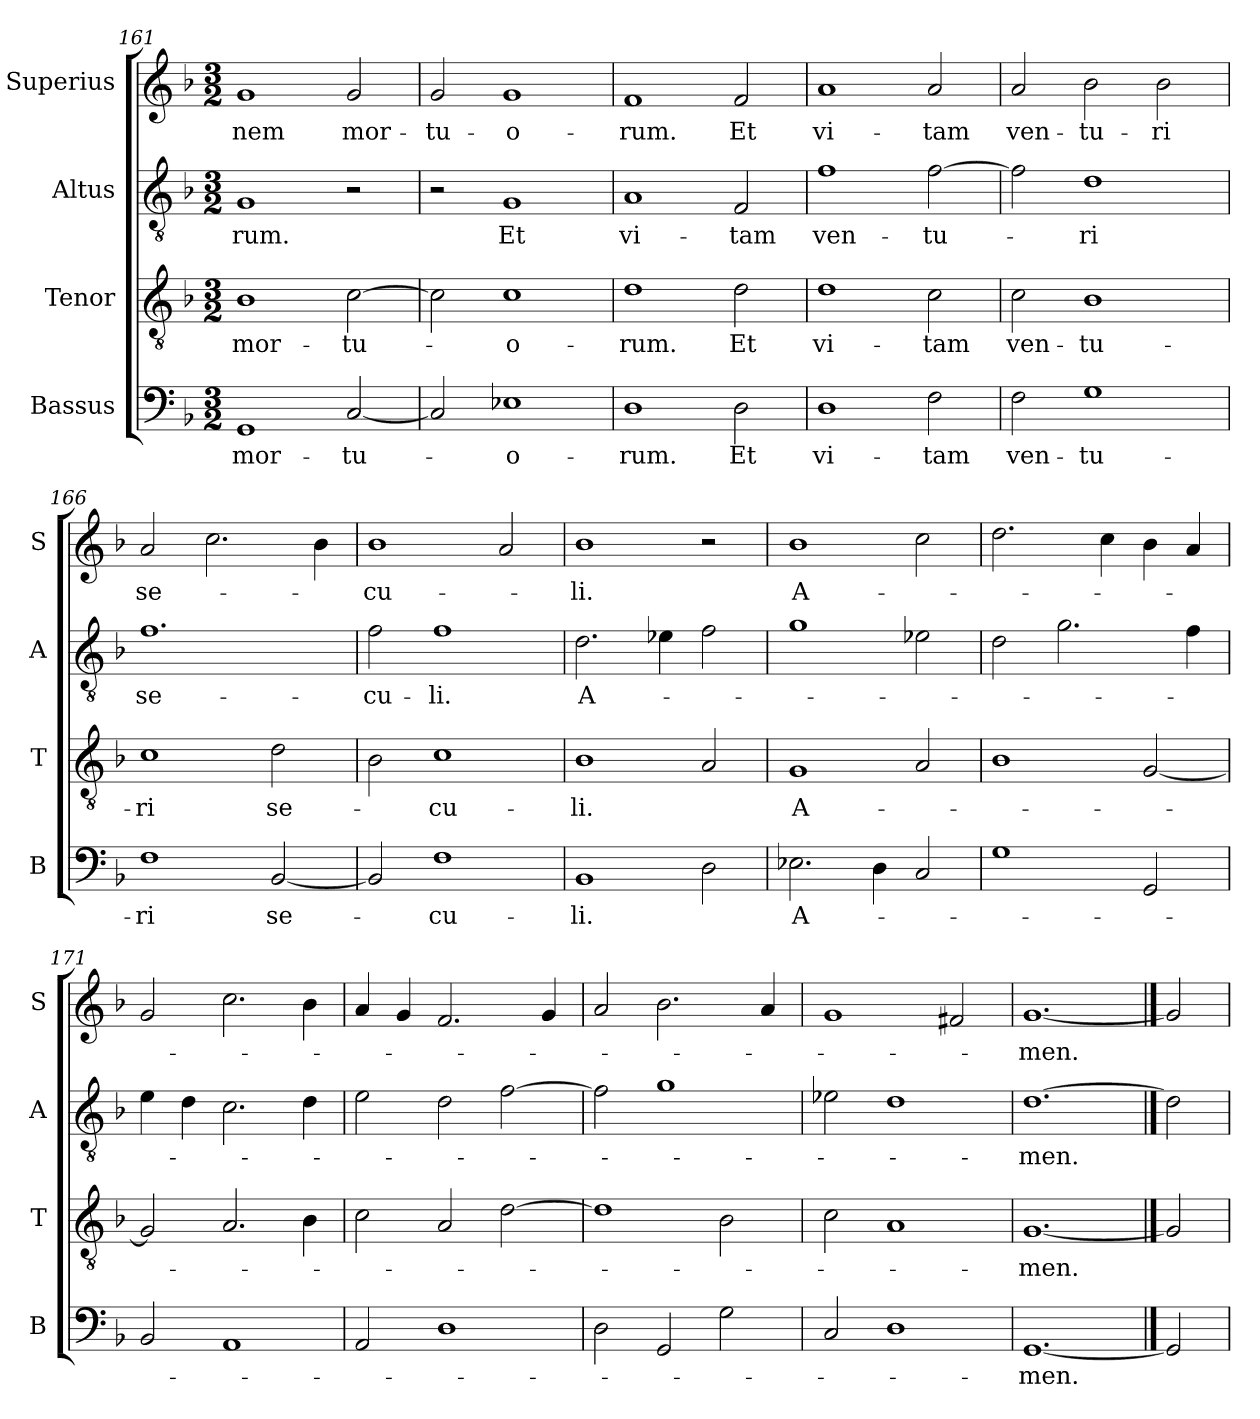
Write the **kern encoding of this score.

**kern	**text	**kern	**text	**kern	**text	**kern	**text
*part4	*part4	*part3	*part3	*part2	*part2	*part1	*part1
*staff4	*staff4	*staff3	*staff3	*staff2	*staff2	*staff1	*staff1
*I"Bassus	*	*I"Tenor	*	*I"Altus	*	*I"Superius	*
*I'B	*	*I'T	*	*I'A	*	*I'S	*
*clefF4	*	*clefGv2	*	*clefGv2	*	*clefG2	*
*k[b-]	*	*k[b-]	*	*k[b-]	*	*k[b-]	*
*M3/2	*	*M3/2	*	*M3/2	*	*M3/2	*
=161	=161	=161	=161	=161	=161	=161	=161
1GG	mor-	1B-	mor-	1G	-rum.	1g	-nem
[2C	-tu-	[2c	-tu-	2r	.	2g	mor-
=162	=162	=162	=162	=162	=162	=162	=162
2C]	.	2c]	.	2r	.	2g	-tu-
1E-X	-o-	1c	-o-	1G	Et	1g	-o-
=163	=163	=163	=163	=163	=163	=163	=163
1D	-rum.	1d	-rum.	1A	vi-	1f	-rum.
2D	Et	2d	Et	2F	-tam	2f	Et
=164	=164	=164	=164	=164	=164	=164	=164
1D	vi-	1d	vi-	1f	ven-	1a	vi-
2F	-tam	2c	-tam	[2f	-tu-	2a	-tam
=165	=165	=165	=165	=165	=165	=165	=165
2F	ven-	2c	ven-	2f]	.	2a	ven-
1G	-tu-	1B-	-tu-	1d	-ri	2b-	-tu-
.	.	.	.	.	.	2b-	-ri
=166	=166	=166	=166	=166	=166	=166	=166
1F	-ri	1c	-ri	1.f	se-	2a	se-
.	.	.	.	.	.	2.cc	.
[2BB-	se-	2d	se-	.	.	.	.
.	.	.	.	.	.	4b-	.
=167	=167	=167	=167	=167	=167	=167	=167
2BB-]	.	2B-	.	2f	-cu-	1b-	-cu-
1F	-cu-	1c	-cu-	1f	-li.	.	.
.	.	.	.	.	.	2a	.
=168	=168	=168	=168	=168	=168	=168	=168
1BB-	-li.	1B-	-li.	2.d	A-	1b-	-li.
.	.	.	.	4e-X	.	.	.
2D	.	2A	.	2f	.	2r	.
=169	=169	=169	=169	=169	=169	=169	=169
2.E-X	A-	1G	A-	1g	.	1b-	A-
4D	.	.	.	.	.	.	.
2C	.	2A	.	2e-X	.	2cc	.
=170	=170	=170	=170	=170	=170	=170	=170
1G	.	1B-	.	2d	.	2.dd	.
.	.	.	.	2.g	.	.	.
.	.	.	.	.	.	4cc	.
2GG	.	[2G	.	.	.	4b-	.
.	.	.	.	4f	.	4a	.
=171	=171	=171	=171	=171	=171	=171	=171
2BB-	.	2G]	.	4e	.	2g	.
.	.	.	.	4d	.	.	.
1AA	.	2.A	.	2.c	.	2.cc	.
.	.	4B-	.	4d	.	4b-	.
=172	=172	=172	=172	=172	=172	=172	=172
2AA	.	2c	.	2e	.	4a	.
.	.	.	.	.	.	4g	.
1D	.	2A	.	2d	.	2.f	.
.	.	[2d	.	[2f	.	.	.
.	.	.	.	.	.	4g	.
=173	=173	=173	=173	=173	=173	=173	=173
2D	.	1d]	.	2f]	.	2a	.
2GG	.	.	.	1g	.	2.b-	.
2G	.	2B-	.	.	.	.	.
.	.	.	.	.	.	4a	.
=174	=174	=174	=174	=174	=174	=174	=174
2C	.	2c	.	2e-i	.	1g	.
1D	.	1A	.	1d	.	.	.
.	.	.	.	.	.	2f#X	.
=175	=175	=175	=175	=175	=175	=175	=175
[1.GG	-men.	[1.G	-men.	[1.d	-men.	[1.g	-men.
==176	==176	==176	==176	==176	==176	==176	==176
2GG]	.	2G]	.	2d]	.	2g]	.
=	=	=	=	=	=	=	=
*-	*-	*-	*-	*-	*-	*-	*-
